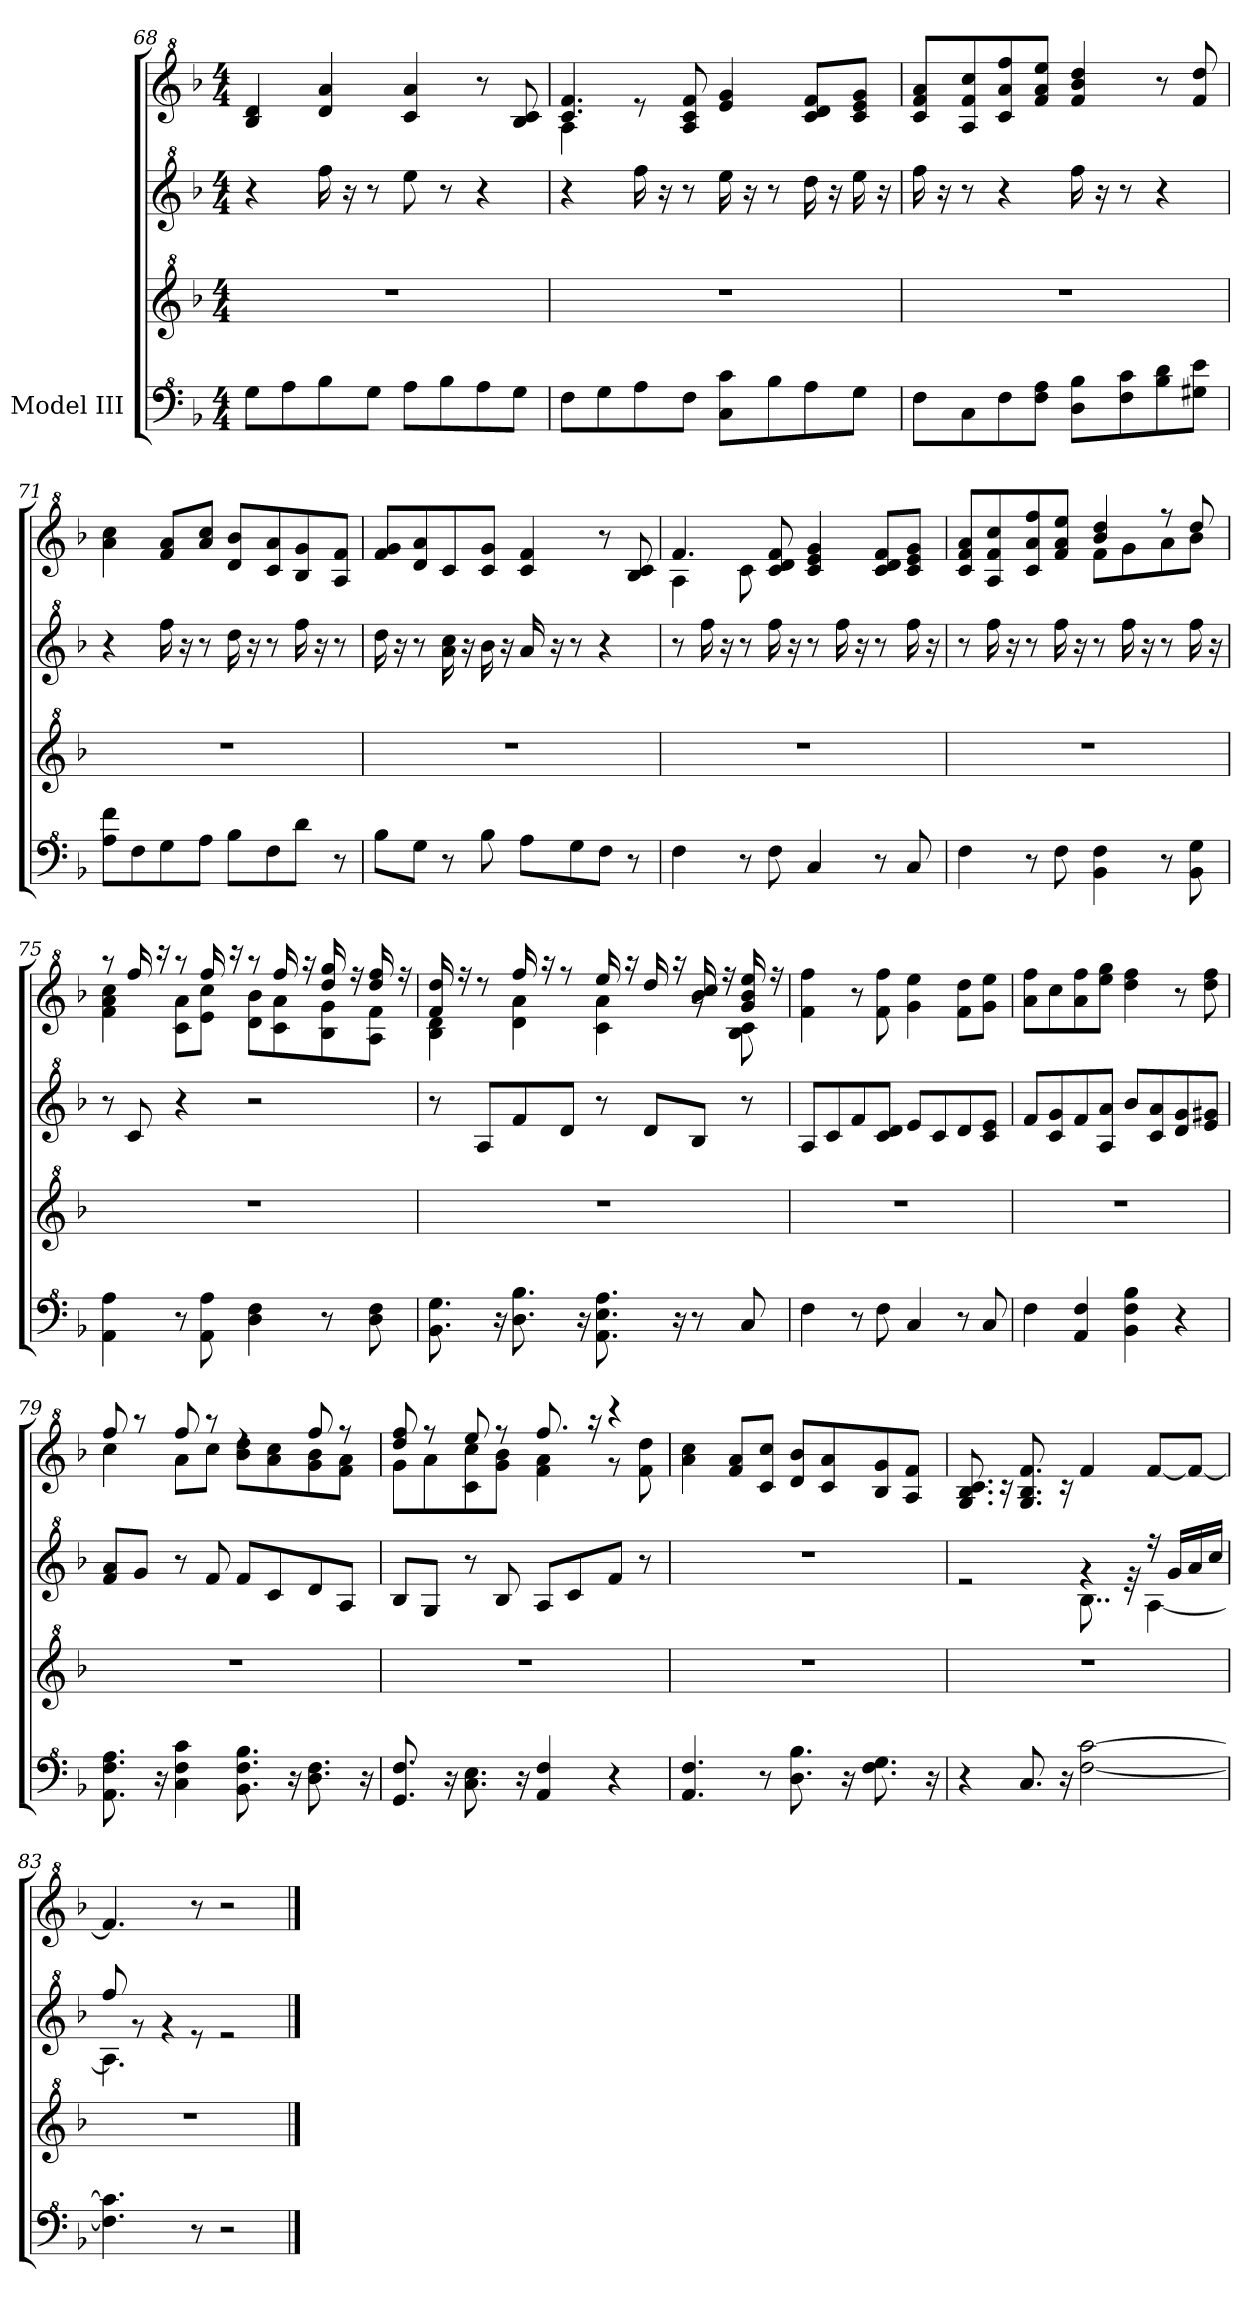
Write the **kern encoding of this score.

**kern	**kern	**kern	**kern
*part1	*part1	*part1	*part1
*staff4	*staff3	*staff2	*staff1
*I"Model III	*	*	*
*clefF^4	*clefG^2	*clefG^2	*clefG^2
*k[b-]	*k[b-]	*k[b-]	*k[b-]
*M4/4	*M4/4	*M4/4	*M4/4
=68	=68	=68	=68
8g\L	1r	4r	4b-/ 4dd/
8a\	.	.	.
8b-\	.	16fff\	4dd/ 4aa/
.	.	16r	.
8g\J	.	8r	.
8a\L	.	8eee\	4cc/ 4aa/
8b-\	.	8r	.
8a\	.	4r	8r
8g\J	.	.	8b-/ 8cc/
!!LO:LB:g=z
=69	=69	=69	=69
*	*	*	*^
8f\L	1r	4r	4.cc/ 4.ff/	4a\
8g\	.	.	.	.
8a\	.	16fff\	.	8ree
.	.	16r	.	.
8f\J	.	8r	8a/ 8cc/ 8ff/	2ryy
8c\ 8cc\L	.	16eee\	4ee/ 4gg/	.
.	.	16r	.	.
8b-\	.	8r	.	.
8a\	.	16ddd\	8cc/ 8dd/ 8ff/L	.
.	.	16r	.	.
8g\J	.	16eee\	8cc/ 8ee/ 8gg/J	8ryy
.	.	16r	.	.
*	*	*	*v	*v
=70	=70	=70	=70
8f\L	1r	16fff\	8cc/ 8ff/ 8aa/L
.	.	16r	.
8c\	.	8r	8a/ 8ff/ 8ccc/
8f\	.	4r	8cc/ 8aa/ 8fff/
8f\ 8a\J	.	.	8ff/ 8aa/ 8eee/J
8d\ 8b-\L	.	16fff\	4ff/ 4bb-/ 4ddd/
.	.	16r	.
8f\ 8cc\	.	8r	.
8b-\ 8dd\	.	4r	8r
8g#X\ 8ee\J	.	.	8ff/ 8ddd/
=71	=71	=71	=71
8a\ 8ff\L	1r	4r	4aa\ 4ccc\
8f\	.	.	.
8g\	.	16fff\	8ff/ 8aa/L
.	.	16r	.
8a\J	.	8r	8aa/ 8ccc/J
8b-\L	.	16ddd\	8dd/ 8bb-/L
.	.	16r	.
8f\	.	8r	8cc/ 8aa/
8dd\J	.	16fff\	8b-/ 8gg/
.	.	16r	.
8r	.	8r	8a/ 8ff/J
!!LO:LB:g=z
=72	=72	=72	=72
8b-\L	1r	16ddd\	8ff/ 8gg/L
.	.	16r	.
8g\J	.	8r	8dd/ 8aa/
8r	.	16aa\ 16ccc\	8cc/
.	.	16r	.
8b-\	.	16bb-\	8cc/ 8gg/J
.	.	16r	.
8a\L	.	16aa/	4cc/ 4ff/
.	.	16r	.
8g\	.	8r	.
8f\J	.	4r	8r
8r	.	.	8b-/ 8cc/
=73	=73	=73	=73
*	*	*	*^
4f\	1r	8r	4.ff/	4a\
.	.	16fff\	.	.
.	.	16r	.	.
8r	.	8r	.	8cc\
8f\	.	16fff\	8cc/ 8dd/ 8ff/	2ryy
.	.	16r	.	.
4c/	.	8r	4cc/ 4ee/ 4gg/	.
.	.	16fff\	.	.
.	.	16r	.	.
8r	.	8r	8cc/ 8dd/ 8ff/L	.
8c/	.	16fff\	8cc/ 8ee/ 8gg/J	8ryy
.	.	16r	.	.
=74	=74	=74	=74	=74
4f\	1r	8r	8cc/ 8ff/ 8aa/L	2ryy
.	.	16fff\	8a/ 8ff/ 8ccc/	.
.	.	16r	.	.
8r	.	8r	8cc/ 8aa/ 8fff/	.
8f\	.	16fff\	8ff/ 8aa/ 8eee/J	.
.	.	16r	.	.
4B-\ 4f\	.	8r	4bb-/ 4ddd/	8ff\L
.	.	16fff\	.	8gg\
.	.	16r	.	.
8r	.	8r	8r	8aa\
8B-\ 8g\	.	16fff\	8ddd/	8bb-\J
.	.	16r	.	.
!!LO:PB:g=z	!!
=75	=75	=75	=75	=75
4A\ 4a\	1r	8r	8r	4ff\ 4aa\ 4ccc\
.	.	8cc/	16fff/	.
.	.	.	16r	.
8r	.	4r	8r	8cc\ 8aa\L
8A\ 8a\	.	.	16fff/	8ee\ 8ccc\J
.	.	.	16r	.
4d\ 4f\	.	2r	8r	8dd\ 8bb-\L
.	.	.	16fff/	8cc\ 8aa\
.	.	.	16r	.
8r	.	.	16ddd/ 16ggg/	8b-\ 8gg\
.	.	.	16r	.
8d\ 8f\	.	.	16ddd/ 16fff/	8a\ 8ff\J
.	.	.	16r	.
=76	=76	=76	=76	=76
8.B-\ 8.g\	1r	8r	16ff/ 16ddd/	4b-\ 4dd\
.	.	.	16r	.
.	.	8a/L	8r	.
16r	.	.	.	.
8.d\ 8.b-\	.	8ff/	16fff/	4dd\ 4aa\
.	.	.	16r	.
.	.	8dd/J	8r	.
16r	.	.	.	.
8.A\ 8.e\ 8.a\	.	8r	16eee/	4cc\ 4aa\
.	.	.	16r	.
.	.	8dd/L	16ddd/	.
16r	.	.	16r	.
8r	.	8b-/J	16bb-/ 16ccc/	8rgg
.	.	.	16r	.
8c/	.	8r	16gg/ 16bb-/ 16eee/	8b-\ 8cc\
.	.	.	16r	.
*	*	*	*v	*v
=77	=77	=77	=77
4f\	1r	8a/L	4ff\ 4fff\
.	.	8cc/	.
8r	.	8ff/	8r
8f\	.	8cc/ 8dd/J	8ff\ 8fff\
4c/	.	8ee/L	4gg\ 4eee\
.	.	8cc/	.
8r	.	8dd/	8ff\ 8ddd\L
8c/	.	8cc/ 8ee/J	8gg\ 8eee\J
!!LO:LB:g=z
=78	=78	=78	=78
4f\	1r	8ff/L	8aa\ 8fff\L
.	.	8cc/ 8gg/	8ccc\
4A/ 4f/	.	8ff/	8aa\ 8fff\
.	.	8a/ 8aa/J	8eee\ 8ggg\J
4B-\ 4f\ 4b-\	.	8bb-/L	4ddd\ 4fff\
.	.	8cc/ 8aa/	.
4r	.	8dd/ 8gg/	8r
.	.	8ee/ 8gg#X/J	8ddd\ 8fff\
=79	=79	=79	=79
*	*	*	*^
8.A\ 8.f\ 8.a\	1r	8ff/ 8aa/L	8fff/	4ccc\
.	.	8gg/J	8r	.
16r	.	.	.	.
4c\ 4f\ 4cc\	.	8r	8fff/	8aa\L
.	.	8ff/	8r	8ccc\J
8.B-\ 8.f\ 8.b-\	.	8ff/L	4rddd	8bb-\ 8ddd\L
.	.	8cc/	.	8aa\ 8ccc\
16r	.	.	.	.
8.d\ 8.f\	.	8dd/	8fff/	8gg\ 8bb-\
.	.	8a/J	8r	8ff\ 8aa\J
16r	.	.	.	.
=80	=80	=80	=80	=80
8.G/ 8.f/	1r	8b-/L	8ddd/ 8fff/	8gg\L
.	.	8g/J	8r	8aa\
16r	.	.	.	.
8.c\ 8.e\	.	8r	8eee/	8cc\ 8ccc\
.	.	8b-/	8r	8gg\ 8bb-\J
16r	.	.	.	.
4A/ 4f/	.	8a/L	8.fff/	4ff\ 4aa\
.	.	8cc/	.	.
.	.	.	16r	.
4r	.	8ff/J	4r	8r
.	.	8r	.	8ff\ 8ddd\
*	*	*	*v	*v
!!LO:LB:g=z
=81	=81	=81	=81
4.A/ 4.f/	1r	1r	4aa\ 4ccc\
.	.	.	8ff/ 8aa/L
8r	.	.	8cc/ 8ccc/J
8.d\ 8.b-\	.	.	8dd/ 8bb-/L
.	.	.	8cc/ 8aa/
16r	.	.	.
8.f\ 8.g\	.	.	8b-/ 8gg/
*	*	*	*MM80
.	.	.	8a/ 8ff/J
16r	.	.	.
=82	=82	=82	=82
*	*	*^	*
4r	1r	2ree	2ryy	8.g/ 8.b-/ 8.cc/
.	.	.	.	16rcc
8.c/	.	.	.	8.g/ 8.b-/ 8.ff/
16r	.	.	.	16rcc
*	*	*	*	*MM64
[2f\ [2cc\	.	4rgg	8..b-\	4ff/
.	.	.	32ree	.
*	*	*	*	*MM56
.	.	16r	[4a\	[8ff/L
.	.	16gg/LL	.	.
*	*	*	*	*MM54
.	.	16aa/	.	8ff/J_
.	.	16ccc/JJ	.	.
=83	=83	=83	=83	=83
4.f\] 4.cc\]	1r	8fff/	4.a\]	4.ff/]
.	.	8rgg	.	.
.	.	4rgg	.	.
8r	.	.	8ree	8r
2r	.	2ree	2ryy	2r
*	*	*v	*v	*
==	==	==	==
*-	*-	*-	*-
